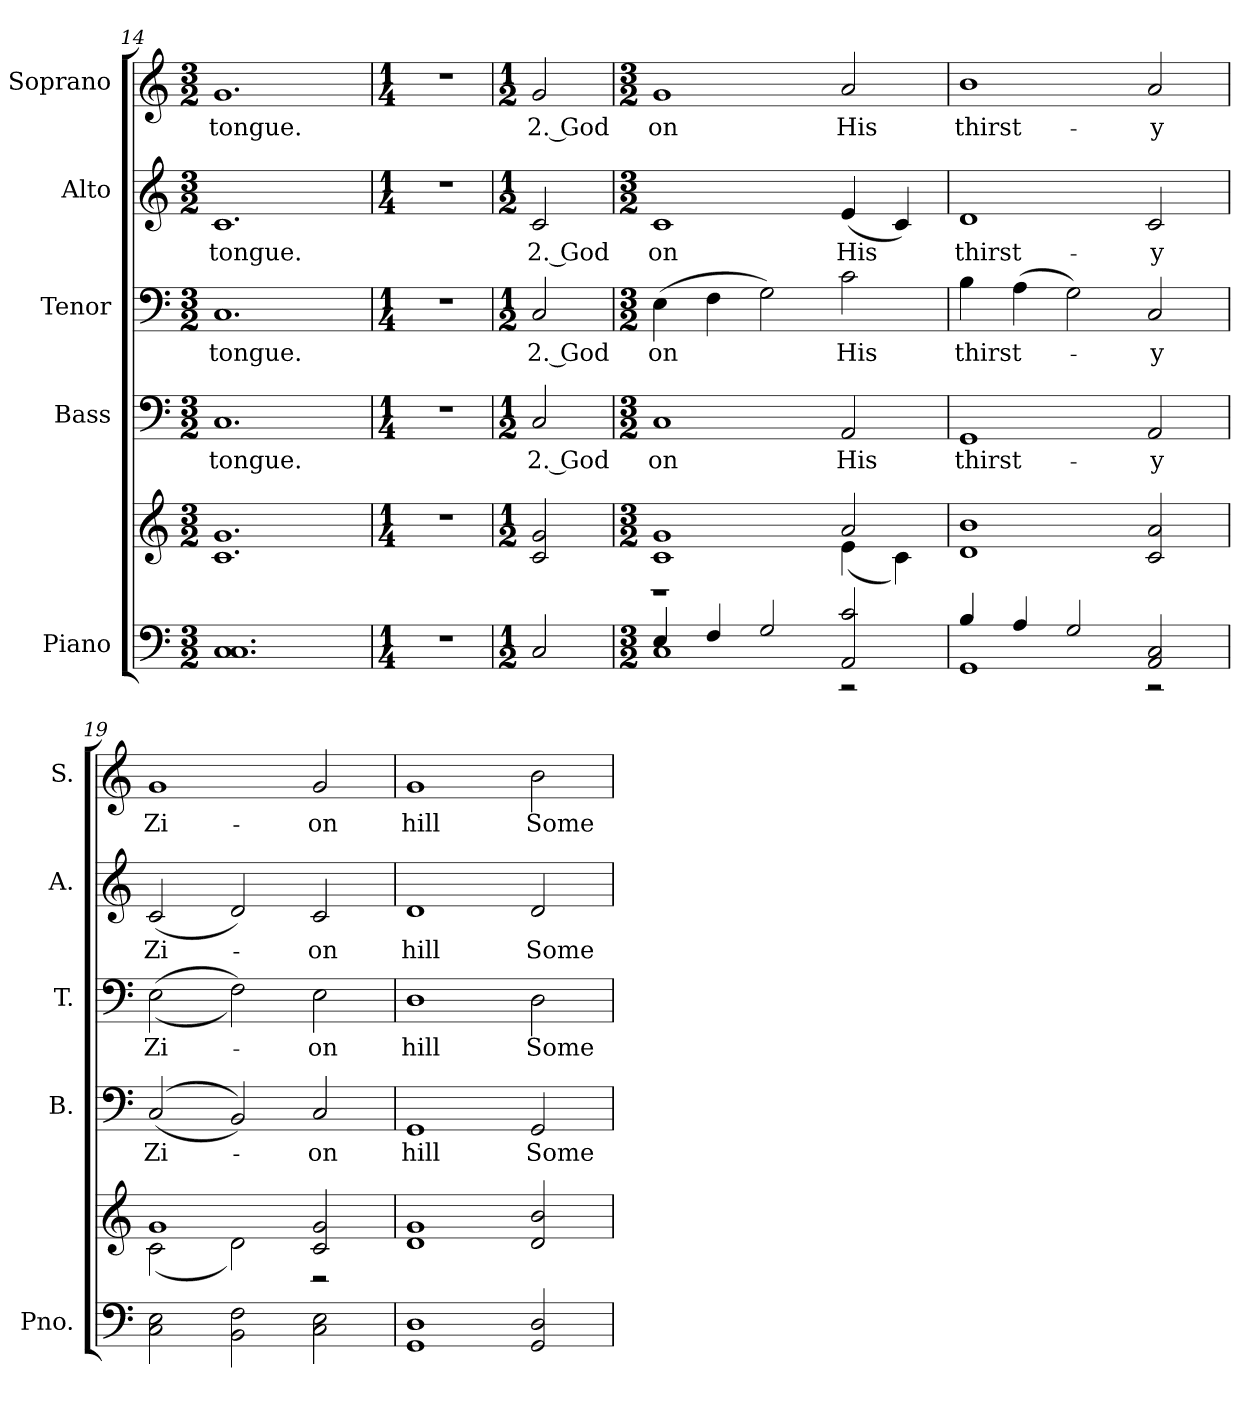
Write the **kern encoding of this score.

**kern	**kern	**kern	**text	**kern	**text	**kern	**text	**kern	**text
*part5	*part5	*part4	*part4	*part3	*part3	*part2	*part2	*part1	*part1
*staff6	*staff5	*staff4	*staff4	*staff3	*staff3	*staff2	*staff2	*staff1	*staff1
*I"Piano	*	*I"Bass	*	*I"Tenor	*	*I"Alto	*	*I"Soprano	*
*I'Pno.	*	*I'B.	*	*I'T.	*	*I'A.	*	*I'S.	*
*clefF4	*clefG2	*clefF4	*	*clefF4	*	*clefG2	*	*clefG2	*
*k[]	*k[]	*k[]	*	*k[]	*	*k[]	*	*k[]	*
*C:	*C:	*C:	*	*C:	*	*C:	*	*C:	*
*M3/2	*M3/2	*M3/2	*	*M3/2	*	*M3/2	*	*M3/2	*
=14	=14	=14	=14	=14	=14	=14	=14	=14	=14
!	!	!	!LO:LY:b:color=#000000	!	!	!	!	!	!
!	!	!	!	!	!LO:LY:b:color=#000000	!	!	!	!
!	!	!	!	!	!	!	!LO:LY:b:color=#000000	!	!
!	!	!	!	!	!	!	!	!	!LO:LY:b:color=#000000
1.Ci 1.Ci	1.ci 1.gi	1.Ci	tongue.	1.Ci	tongue.	1.ci	tongue.	1.gi	tongue.
=15	=15	=15	=15	=15	=15	=15	=15	=15	=15
*M1/4	*M1/4	*M1/4	*	*M1/4	*	*M1/4	*	*M1/4	*
!LO:N:vis=1	!LO:N:vis=1	!LO:N:vis=1	!	!LO:N:vis=1	!	!LO:N:vis=1	!	!LO:N:vis=1	!
4r	4r	4r	.	4r	.	4r	.	4r	.
!!LO:PB:g=z
=16	=16	=16	=16	=16	=16	=16	=16	=16	=16
*M1/2	*M1/2	*M1/2	*	*M1/2	*	*M1/2	*	*M1/2	*
!	!	!	!LO:LY:b:color=#000000	!	!	!	!	!	!
!	!	!	!	!	!LO:LY:b:color=#000000	!	!	!	!
!	!	!	!	!	!	!	!LO:LY:b:color=#000000	!	!
!	!	!	!	!	!	!	!	!	!LO:LY:b:color=#000000
2Ci/	2ci/ 2gi	2Ci/	2. God	2Ci/	2. God	2ci/	2. God	2gi/	2. God
=17	=17	=17	=17	=17	=17	=17	=17	=17	=17
*M3/2	*M3/2	*M3/2	*	*M3/2	*	*M3/2	*	*M3/2	*
*^	*^	*	*	*	*	*	*	*	*
!	!	!	!	!	!LO:LY:b:color=#000000	!	!	!	!	!	!
!	!	!	!	!	!	!	!LO:LY:b:color=#000000	!	!	!	!
!	!	!	!	!	!	!	!	!	!LO:LY:b:color=#000000	!	!
!	!	!	!	!	!	!	!	!	!	!	!LO:LY:b:color=#000000
4Ei/	1Ci	1ci 1gi	1r	1Ci	on	(4Ei\	on	1ci	on	1gi	on
4Fi/	.	.	.	.	.	4Fi\	.	.	.	.	.
2Gi/	.	.	.	.	.	2Gi\)	.	.	.	.	.
!	!	!	!	!	!LO:LY:b:color=#000000	!	!	!	!	!	!
!	!	!	!	!	!	!	!LO:LY:b:color=#000000	!	!	!	!
!	!	!	!	!	!	!	!	!	!LO:LY:b:color=#000000	!	!
!	!	!	!	!	!	!	!	!	!	!	!LO:LY:b:color=#000000
2AAi/ 2ci	2r	2ai/	(4ei\	2AAi/	His	2ci\	His	(4ei/	His	2ai/	His
.	.	.	4ci\)	.	.	.	.	4ci/)	.	.	.
*	*	*v	*v	*	*	*	*	*	*	*	*
=18	=18	=18	=18	=18	=18	=18	=18	=18	=18	=18
*	*	*^	*	*	*	*	*	*	*	*
!	!	!	!	!	!LO:LY:b:color=#000000	!	!	!	!	!	!
*	*	*v	*v	*	*	*	*	*	*	*	*
*	*	*^	*	*	*	*	*	*	*	*
!	!	!	!	!	!	!	!LO:LY:b:color=#000000	!	!	!	!
*	*	*v	*v	*	*	*	*	*	*	*	*
*	*	*^	*	*	*	*	*	*	*	*
!	!	!	!	!	!	!	!	!	!LO:LY:b:color=#000000	!	!
*	*	*v	*v	*	*	*	*	*	*	*	*
*	*	*^	*	*	*	*	*	*	*	*
!	!	!	!	!	!	!	!	!	!	!	!LO:LY:b:color=#000000
*	*	*v	*v	*	*	*	*	*	*	*	*
4Bi/	1GGi	1di 1bi	1GGi	thirst-	4Bi\	thirst-	1di	thirst-	1bi	thirst-
4Ai/	.	.	.	.	(4Ai\	.	.	.	.	.
2Gi/	.	.	.	.	2Gi\)	.	.	.	.	.
!	!	!	!	!LO:LY:b:color=#000000	!	!	!	!	!	!
!	!	!	!	!	!	!LO:LY:b:color=#000000	!	!	!	!
!	!	!	!	!	!	!	!	!LO:LY:b:color=#000000	!	!
!	!	!	!	!	!	!	!	!	!	!LO:LY:b:color=#000000
2AAi/ 2Ci	2r	2ci/ 2ai	2AAi/	-y	2Ci/	-y	2ci/	-y	2ai/	-y
*v	*v	*	*	*	*	*	*	*	*	*
!!LO:PB:g=z
=19	=19	=19	=19	=19	=19	=19	=19	=19	=19
*	*^	*	*	*	*	*	*	*	*
*^	*	*	*	*	*	*	*	*	*	*
!	!	!	!	!	!LO:LY:b:color=#000000	!	!	!	!	!	!
*v	*v	*	*	*	*	*	*	*	*	*	*
*^	*	*	*	*	*	*	*	*	*	*
!	!	!	!	!	!	!	!LO:LY:b:color=#000000	!	!	!	!
*v	*v	*	*	*	*	*	*	*	*	*	*
*^	*	*	*	*	*	*	*	*	*	*
!	!	!	!	!	!	!	!	!	!LO:LY:b:color=#000000	!	!
*v	*v	*	*	*	*	*	*	*	*	*	*
*^	*	*	*	*	*	*	*	*	*	*
!	!	!	!	!	!	!	!	!	!	!	!LO:LY:b:color=#000000
*v	*v	*	*	*	*	*	*	*	*	*	*
2Ci\ 2Ei	1gi	(2ci\	((2Ci/	Zi-	((2Ei\	Zi-	(2ci/	Zi-	1gi	Zi-
2BBi\ 2Fi	.	2di\)	2BBi/))	.	2Fi\))	.	2di/)	.	.	.
!	!	!	!	!LO:LY:b:color=#000000	!	!	!	!	!	!
!	!	!	!	!	!	!LO:LY:b:color=#000000	!	!	!	!
!	!	!	!	!	!	!	!	!LO:LY:b:color=#000000	!	!
!	!	!	!	!	!	!	!	!	!	!LO:LY:b:color=#000000
2Ci\ 2Ei	2ci/ 2gi	2r	2Ci/	-on	2Ei\	-on	2ci/	-on	2gi/	-on
*	*v	*v	*	*	*	*	*	*	*	*
=20	=20	=20	=20	=20	=20	=20	=20	=20	=20
*	*^	*	*	*	*	*	*	*	*
!	!	!	!	!LO:LY:b:color=#000000	!	!	!	!	!	!
*	*v	*v	*	*	*	*	*	*	*	*
*	*^	*	*	*	*	*	*	*	*
!	!	!	!	!	!	!LO:LY:b:color=#000000	!	!	!	!
*	*v	*v	*	*	*	*	*	*	*	*
*	*^	*	*	*	*	*	*	*	*
!	!	!	!	!	!	!	!	!LO:LY:b:color=#000000	!	!
*	*v	*v	*	*	*	*	*	*	*	*
*	*^	*	*	*	*	*	*	*	*
!	!	!	!	!	!	!	!	!	!	!LO:LY:b:color=#000000
*	*v	*v	*	*	*	*	*	*	*	*
1GGi 1Di	1di 1gi	1GGi	hill	1Di	hill	1di	hill	1gi	hill
!	!	!	!LO:LY:b:color=#000000	!	!	!	!	!	!
!	!	!	!	!	!LO:LY:b:color=#000000	!	!	!	!
!	!	!	!	!	!	!	!LO:LY:b:color=#000000	!	!
!	!	!	!	!	!	!	!	!	!LO:LY:b:color=#000000
2GGi/ 2Di	2di/ 2bi	2GGi/	Some	2Di\	Some	2di/	Some	2bi\	Some
=	=	=	=	=	=	=	=	=	=
*-	*-	*-	*-	*-	*-	*-	*-	*-	*-
